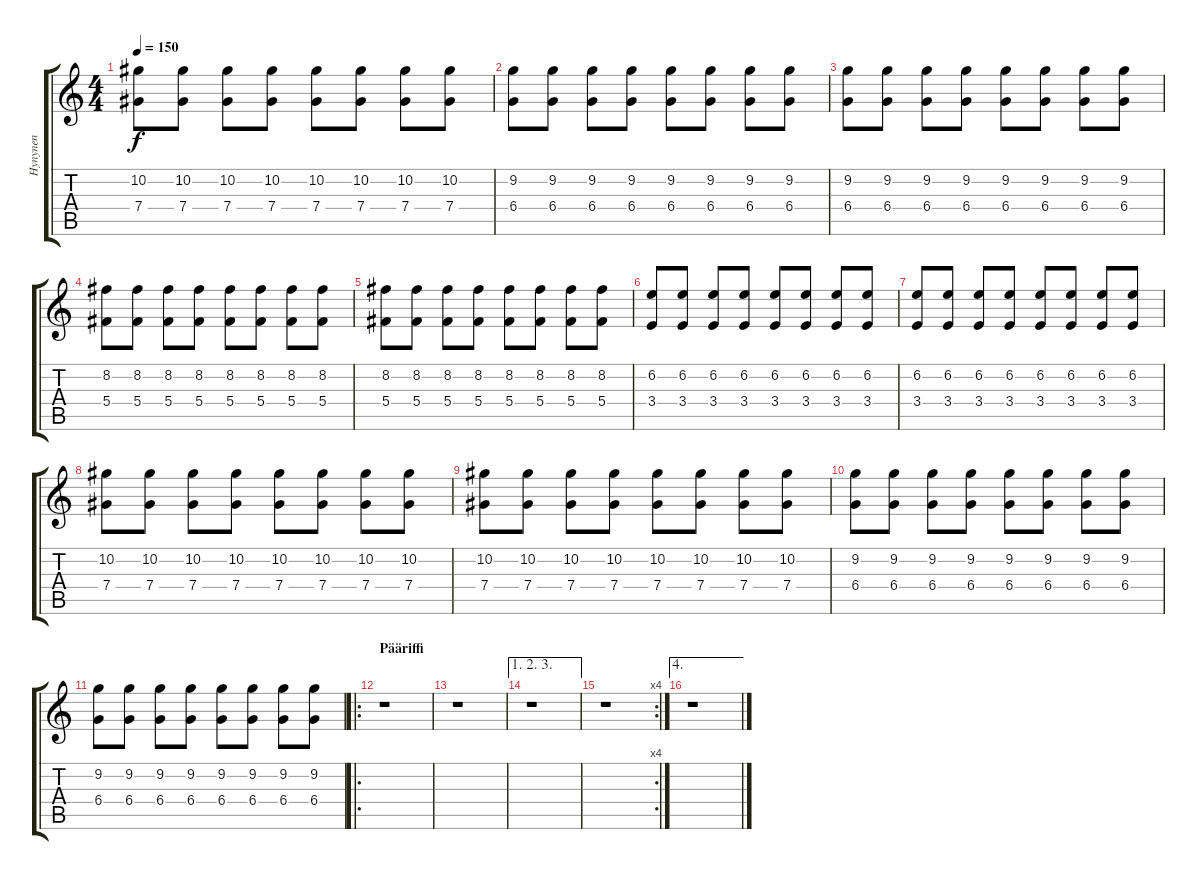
\track ("Hynynen" "Hynynen") {instrument distortionguitar}
\staff {score tabs}
\tuning (Eb4 Bb3 Gb3 Db3 Ab2 Db2) {hide}
\ts (4 4)
\tempo 150
\clef g2
\ks c
(10.2 7.4).8{dy f} (10.2 7.4).8 (10.2 7.4).8 (10.2 7.4).8 (10.2 7.4).8 (10.2 7.4).8 (10.2 7.4).8 (10.2 7.4).8 |
(9.2 6.4).8 (9.2 6.4).8 (9.2 6.4).8 (9.2 6.4).8 (9.2 6.4).8 (9.2 6.4).8 (9.2 6.4).8 (9.2 6.4).8 |
(9.2 6.4).8 (9.2 6.4).8 (9.2 6.4).8 (9.2 6.4).8 (9.2 6.4).8 (9.2 6.4).8 (9.2 6.4).8 (9.2 6.4).8 |
(8.2 5.4).8{balance 12} (8.2 5.4).8 (8.2 5.4).8 (8.2 5.4).8 (8.2 5.4).8 (8.2 5.4).8 (8.2 5.4).8 (8.2 5.4).8 |
(8.2 5.4).8 (8.2 5.4).8 (8.2 5.4).8 (8.2 5.4).8 (8.2 5.4).8 (8.2 5.4).8 (8.2 5.4).8 (8.2 5.4).8 |
(6.2 3.4).8 (6.2 3.4).8 (6.2 3.4).8 (6.2 3.4).8 (6.2 3.4).8 (6.2 3.4).8 (6.2 3.4).8 (6.2 3.4).8 |
(6.2 3.4).8 (6.2 3.4).8 (6.2 3.4).8 (6.2 3.4).8 (6.2 3.4).8 (6.2 3.4).8 (6.2 3.4).8 (6.2 3.4).8 |
(10.2 7.4).8 (10.2 7.4).8 (10.2 7.4).8 (10.2 7.4).8 (10.2 7.4).8 (10.2 7.4).8 (10.2 7.4).8 (10.2 7.4).8 |
(10.2 7.4).8 (10.2 7.4).8 (10.2 7.4).8 (10.2 7.4).8 (10.2 7.4).8 (10.2 7.4).8 (10.2 7.4).8 (10.2 7.4).8 |
(9.2 6.4).8 (9.2 6.4).8 (9.2 6.4).8 (9.2 6.4).8 (9.2 6.4).8 (9.2 6.4).8 (9.2 6.4).8 (9.2 6.4).8 |
(9.2 6.4).8 (9.2 6.4).8 (9.2 6.4).8 (9.2 6.4).8 (9.2 6.4).8 (9.2 6.4).8 (9.2 6.4).8 (9.2 6.4).8 |
\ro
\section ("" "Pääriffi")
r.1 |
r.1 |
\ae (1 2 3)
r.1 |
\rc 4
r.1 |
\ae 4
r.1
